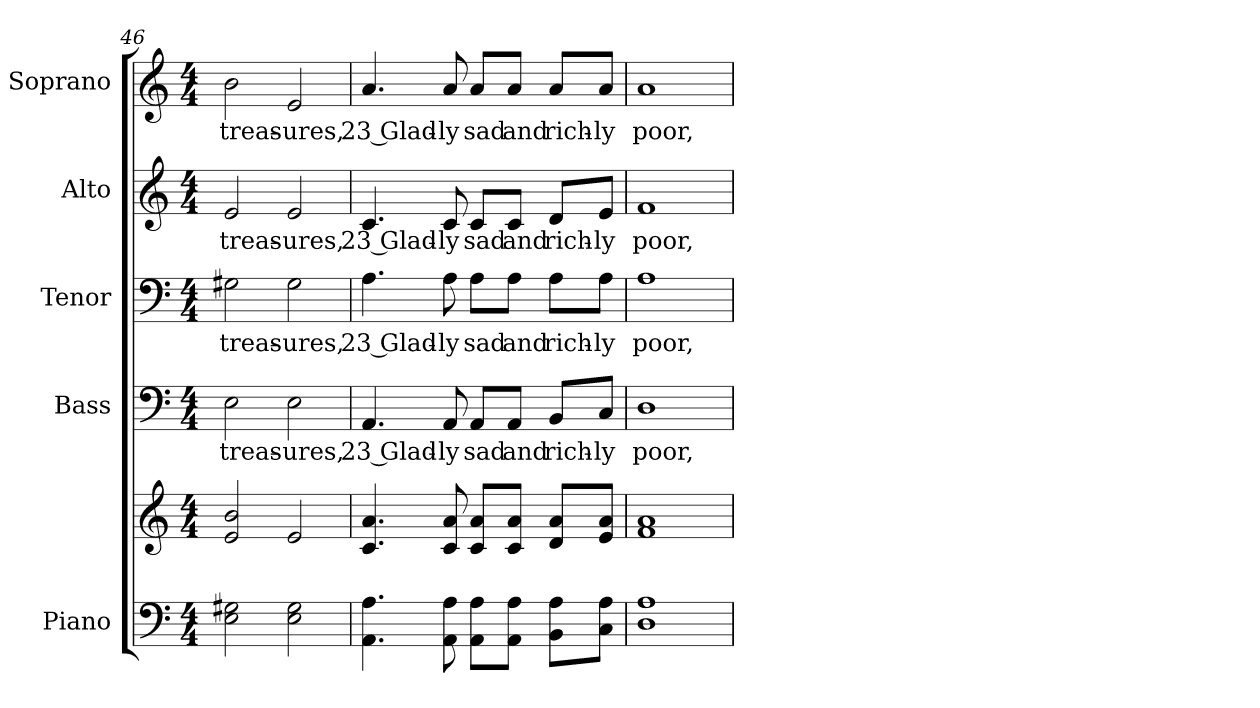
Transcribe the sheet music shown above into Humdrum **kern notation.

**kern	**kern	**kern	**text	**kern	**text	**kern	**text	**kern	**text
*part5	*part5	*part4	*part4	*part3	*part3	*part2	*part2	*part1	*part1
*staff6	*staff5	*staff4	*staff4	*staff3	*staff3	*staff2	*staff2	*staff1	*staff1
*I"Piano	*	*I"Bass	*	*I"Tenor	*	*I"Alto	*	*I"Soprano	*
*I'Pno.	*	*I'B.	*	*I'T.	*	*I'A.	*	*I'S.	*
*clefF4	*clefG2	*clefF4	*	*clefF4	*	*clefG2	*	*clefG2	*
*k[]	*k[]	*k[]	*	*k[]	*	*k[]	*	*k[]	*
*C:	*C:	*C:	*	*C:	*	*C:	*	*C:	*
*M4/4	*M4/4	*M4/4	*	*M4/4	*	*M4/4	*	*M4/4	*
=46	=46	=46	=46	=46	=46	=46	=46	=46	=46
!	!	!	!LO:LY:b:color=#000000	!	!	!	!	!	!
!	!	!	!	!	!LO:LY:b:color=#000000	!	!	!	!
!	!	!	!	!	!	!	!LO:LY:b:color=#000000	!	!
!	!	!	!	!	!	!	!	!	!LO:LY:b:color=#000000
2Ei\ 2G#Xi	2ei/ 2bi	2Ei\	treas-	2G#Xi\	treas-	2ei/	treas-	2bi\	treas-
!	!	!	!LO:LY:b:color=#000000	!	!	!	!	!	!
!	!	!	!	!	!LO:LY:b:color=#000000	!	!	!	!
!	!	!	!	!	!	!	!LO:LY:b:color=#000000	!	!
!	!	!	!	!	!	!	!	!	!LO:LY:b:color=#000000
2Ei\ 2G#i	2ei/	2Ei\	-ures,	2G#i\	-ures,	2ei/	-ures,	2ei/	-ures,
!!LO:LB:g=z
=47	=47	=47	=47	=47	=47	=47	=47	=47	=47
!	!	!	!LO:LY:b:color=#000000	!	!	!	!	!	!
!	!	!	!	!	!LO:LY:b:color=#000000	!	!	!	!
!	!	!	!	!	!	!	!LO:LY:b:color=#000000	!	!
!	!	!	!	!	!	!	!	!	!LO:LY:b:color=#000000
4.AAi\ 4.Ai	4.ci/ 4.ai	4.AAi/	23 Glad-	4.Ai\	23 Glad-	4.ci/	23 Glad-	4.ai/	23 Glad-
!	!	!	!LO:LY:b:color=#000000	!	!	!	!	!	!
!	!	!	!	!	!LO:LY:b:color=#000000	!	!	!	!
!	!	!	!	!	!	!	!LO:LY:b:color=#000000	!	!
!	!	!	!	!	!	!	!	!	!LO:LY:b:color=#000000
8AAi\ 8Ai	8ci/ 8ai	8AAi/	-ly	8Ai\	-ly	8ci/	-ly	8ai/	-ly
!	!	!	!LO:LY:b:color=#000000	!	!	!	!	!	!
!	!	!	!	!	!LO:LY:b:color=#000000	!	!	!	!
!	!	!	!	!	!	!	!LO:LY:b:color=#000000	!	!
!	!	!	!	!	!	!	!	!	!LO:LY:b:color=#000000
8AAi\ 8Ai\L	8ci/ 8ai/L	8AAi/L	sad	8Ai\L	sad	8ci/L	sad	8ai/L	sad
!	!	!	!LO:LY:b:color=#000000	!	!	!	!	!	!
!	!	!	!	!	!LO:LY:b:color=#000000	!	!	!	!
!	!	!	!	!	!	!	!LO:LY:b:color=#000000	!	!
!	!	!	!	!	!	!	!	!	!LO:LY:b:color=#000000
8AAi\ 8Ai\J	8ci/ 8ai/J	8AAi/J	and	8Ai\J	and	8ci/J	and	8ai/J	and
!	!	!	!LO:LY:b:color=#000000	!	!	!	!	!	!
!	!	!	!	!	!LO:LY:b:color=#000000	!	!	!	!
!	!	!	!	!	!	!	!LO:LY:b:color=#000000	!	!
!	!	!	!	!	!	!	!	!	!LO:LY:b:color=#000000
8BBi\ 8Ai\L	8di/ 8ai/L	8BBi/L	rich-	8Ai\L	rich-	8di/L	rich-	8ai/L	rich-
!	!	!	!LO:LY:b:color=#000000	!	!	!	!	!	!
!	!	!	!	!	!LO:LY:b:color=#000000	!	!	!	!
!	!	!	!	!	!	!	!LO:LY:b:color=#000000	!	!
!	!	!	!	!	!	!	!	!	!LO:LY:b:color=#000000
8Ci\ 8Ai\J	8ei/ 8ai/J	8Ci/J	-ly	8Ai\J	-ly	8ei/J	-ly	8ai/J	-ly
=48	=48	=48	=48	=48	=48	=48	=48	=48	=48
!	!	!	!LO:LY:b:color=#000000	!	!	!	!	!	!
!	!	!	!	!	!LO:LY:b:color=#000000	!	!	!	!
!	!	!	!	!	!	!	!LO:LY:b:color=#000000	!	!
!	!	!	!	!	!	!	!	!	!LO:LY:b:color=#000000
1Di 1Ai	1fi 1ai	1Di	poor,	1Ai	poor,	1fi	poor,	1ai	poor,
=	=	=	=	=	=	=	=	=	=
*-	*-	*-	*-	*-	*-	*-	*-	*-	*-
